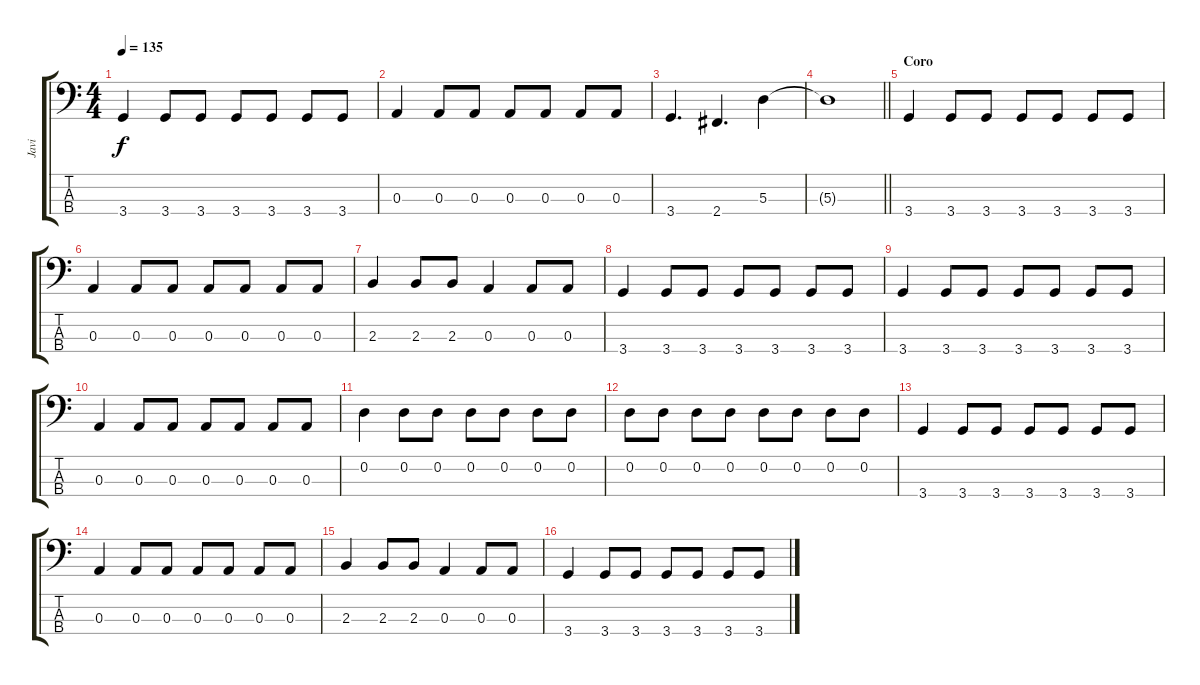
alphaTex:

\track ("Javi" "Javi") {instrument electricbasspick}
\staff {score tabs}
\tuning (G2 D2 A1 E1) {hide}
\ts (4 4)
\tempo 135
\clef f4
\ks c
3.4.4{dy f} 3.4.8 3.4.8 3.4.8 3.4.8 3.4.8 3.4.8 |
0.3.4 0.3.8 0.3.8 0.3.8 0.3.8 0.3.8 0.3.8 |
3.4.4{d} 2.4.4{d} 5.3.4 |
\barLineRight lightlight
5.3{t}.1 |
\section ("" "Coro")
3.4.4 3.4.8 3.4.8 3.4.8 3.4.8 3.4.8 3.4.8 |
0.3.4 0.3.8 0.3.8 0.3.8 0.3.8 0.3.8 0.3.8 |
2.3.4 2.3.8 2.3.8 0.3.4 0.3.8 0.3.8 |
3.4.4 3.4.8 3.4.8 3.4.8 3.4.8 3.4.8 3.4.8 |
3.4.4 3.4.8 3.4.8 3.4.8 3.4.8 3.4.8 3.4.8 |
0.3.4 0.3.8 0.3.8 0.3.8 0.3.8 0.3.8 0.3.8 |
0.2.4 0.2.8 0.2.8 0.2.8 0.2.8 0.2.8 0.2.8 |
0.2.8 0.2.8 0.2.8 0.2.8 0.2.8 0.2.8 0.2.8 0.2.8 |
3.4.4 3.4.8 3.4.8 3.4.8 3.4.8 3.4.8 3.4.8 |
0.3.4 0.3.8 0.3.8 0.3.8 0.3.8 0.3.8 0.3.8 |
2.3.4 2.3.8 2.3.8 0.3.4 0.3.8 0.3.8 |
3.4.4 3.4.8 3.4.8 3.4.8 3.4.8 3.4.8 3.4.8
